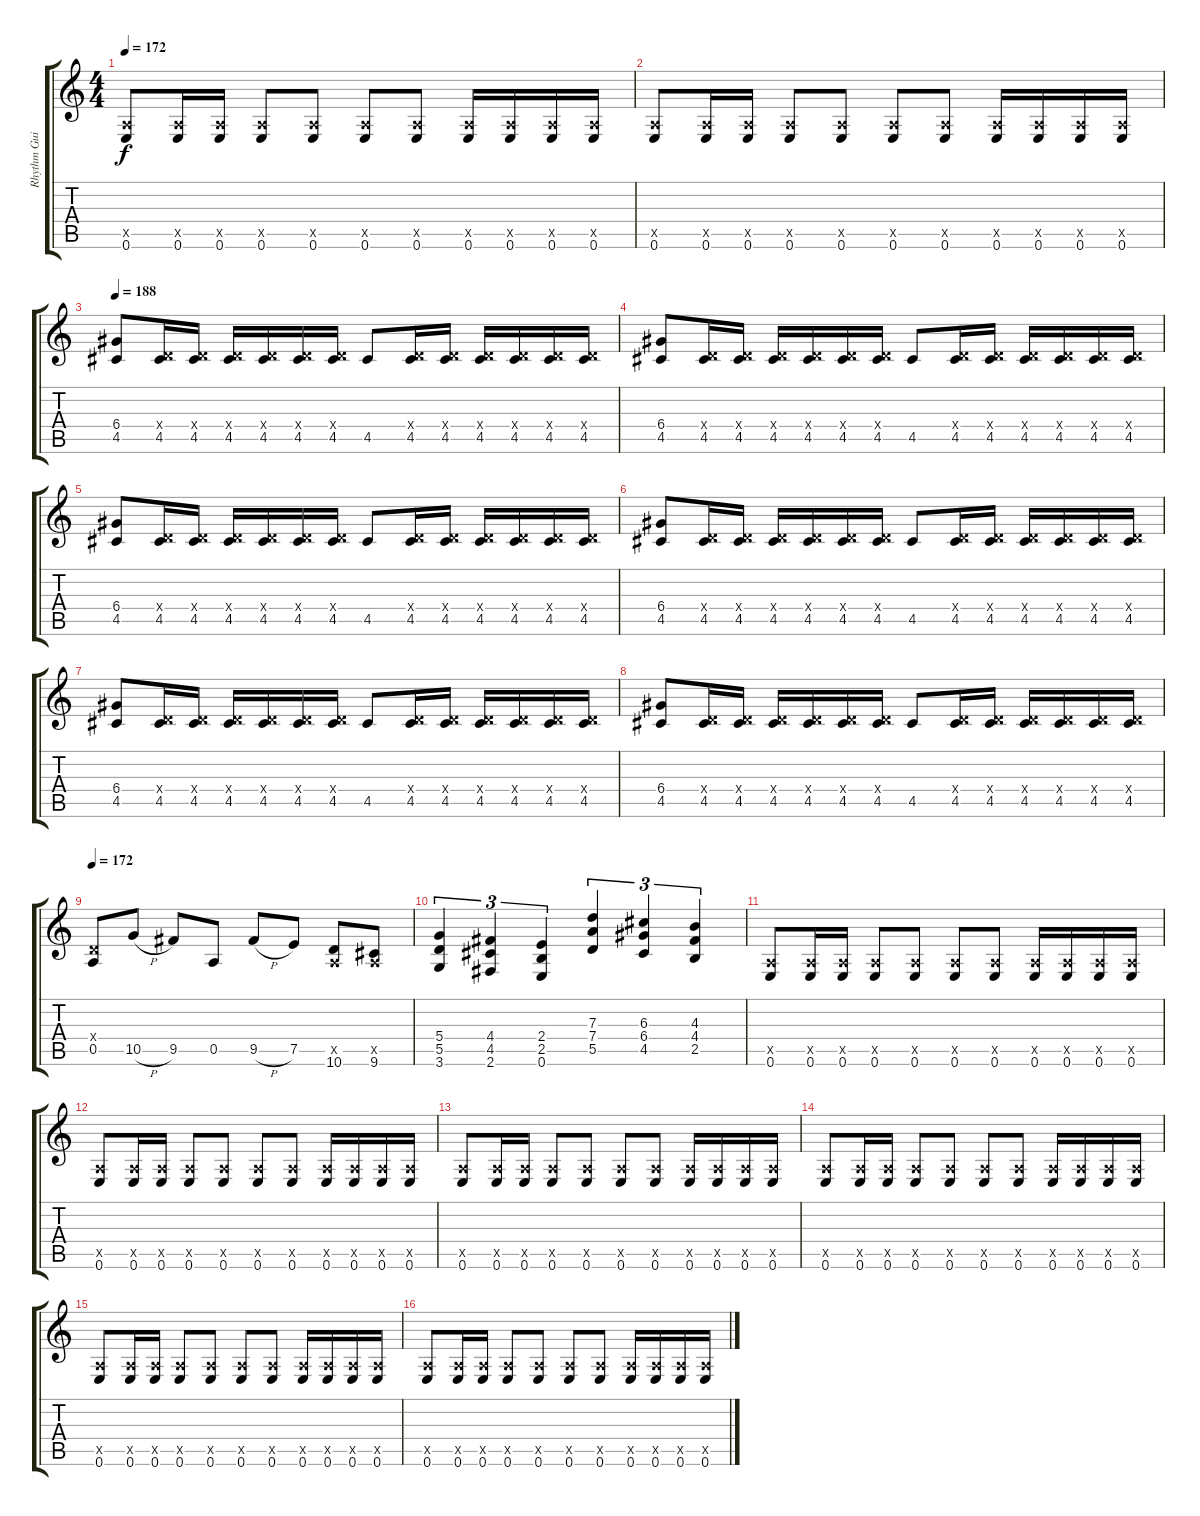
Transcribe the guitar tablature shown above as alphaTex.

\track ("Rhythm Guitar 1" "Rhythm Gui") {instrument distortionguitar}
\staff {score tabs}
\tuning (E4 B3 G3 D3 A2 E2) {hide}
\ts (4 4)
\tempo 172
\clef g2
\ks c
(0.5{x} 0.6).8{dy f} (0.5{x} 0.6).16 (0.5{x} 0.6).16 (0.5{x} 0.6).8 (0.5{x} 0.6).8 (0.5{x} 0.6).8 (0.5{x} 0.6).8 (0.5{x} 0.6).16 (0.5{x} 0.6).16 (0.5{x} 0.6).16 (0.5{x} 0.6).16 |
(0.5{x} 0.6).8 (0.5{x} 0.6).16 (0.5{x} 0.6).16 (0.5{x} 0.6).8 (0.5{x} 0.6).8 (0.5{x} 0.6).8 (0.5{x} 0.6).8 (0.5{x} 0.6).16 (0.5{x} 0.6).16 (0.5{x} 0.6).16 (0.5{x} 0.6).16 |
\tempo 188
(6.4 4.5).8 (0.4{x} 4.5).16 (0.4{x} 4.5).16 (0.4{x} 4.5).16 (0.4{x} 4.5).16 (0.4{x} 4.5).16 (0.4{x} 4.5).16 4.5.8 (0.4{x} 4.5).16 (0.4{x} 4.5).16 (0.4{x} 4.5).16 (0.4{x} 4.5).16 (0.4{x} 4.5).16 (0.4{x} 4.5).16 |
(6.4 4.5).8 (0.4{x} 4.5).16 (0.4{x} 4.5).16 (0.4{x} 4.5).16 (0.4{x} 4.5).16 (0.4{x} 4.5).16 (0.4{x} 4.5).16 4.5.8 (0.4{x} 4.5).16 (0.4{x} 4.5).16 (0.4{x} 4.5).16 (0.4{x} 4.5).16 (0.4{x} 4.5).16 (0.4{x} 4.5).16 |
(6.4 4.5).8 (0.4{x} 4.5).16 (0.4{x} 4.5).16 (0.4{x} 4.5).16 (0.4{x} 4.5).16 (0.4{x} 4.5).16 (0.4{x} 4.5).16 4.5.8 (0.4{x} 4.5).16 (0.4{x} 4.5).16 (0.4{x} 4.5).16 (0.4{x} 4.5).16 (0.4{x} 4.5).16 (0.4{x} 4.5).16 |
(6.4 4.5).8 (0.4{x} 4.5).16 (0.4{x} 4.5).16 (0.4{x} 4.5).16 (0.4{x} 4.5).16 (0.4{x} 4.5).16 (0.4{x} 4.5).16 4.5.8 (0.4{x} 4.5).16 (0.4{x} 4.5).16 (0.4{x} 4.5).16 (0.4{x} 4.5).16 (0.4{x} 4.5).16 (0.4{x} 4.5).16 |
(6.4 4.5).8 (0.4{x} 4.5).16 (0.4{x} 4.5).16 (0.4{x} 4.5).16 (0.4{x} 4.5).16 (0.4{x} 4.5).16 (0.4{x} 4.5).16 4.5.8 (0.4{x} 4.5).16 (0.4{x} 4.5).16 (0.4{x} 4.5).16 (0.4{x} 4.5).16 (0.4{x} 4.5).16 (0.4{x} 4.5).16 |
(6.4 4.5).8 (0.4{x} 4.5).16 (0.4{x} 4.5).16 (0.4{x} 4.5).16 (0.4{x} 4.5).16 (0.4{x} 4.5).16 (0.4{x} 4.5).16 4.5.8 (0.4{x} 4.5).16 (0.4{x} 4.5).16 (0.4{x} 4.5).16 (0.4{x} 4.5).16 (0.4{x} 4.5).16 (0.4{x} 4.5).16 |
\tempo 172
(0.4{x} 0.5).8 10.5{h}.8 9.5.8 0.5.8 9.5{h}.8 7.5.8 (0.5{x} 10.6).8 (0.5{x} 9.6).8 |
(5.4 5.5 3.6).4{tu (3 2)} (4.4 4.5 2.6).4{tu (3 2)} (2.4 2.5 0.6).4{tu (3 2)} (7.3 7.4 5.5).4{tu (3 2)} (6.3 6.4 4.5).4{tu (3 2)} (4.3 4.4 2.5).4{tu (3 2)} |
(0.5{x} 0.6).8 (0.5{x} 0.6).16 (0.5{x} 0.6).16 (0.5{x} 0.6).8 (0.5{x} 0.6).8 (0.5{x} 0.6).8 (0.5{x} 0.6).8 (0.5{x} 0.6).16 (0.5{x} 0.6).16 (0.5{x} 0.6).16 (0.5{x} 0.6).16 |
(0.5{x} 0.6).8 (0.5{x} 0.6).16 (0.5{x} 0.6).16 (0.5{x} 0.6).8 (0.5{x} 0.6).8 (0.5{x} 0.6).8 (0.5{x} 0.6).8 (0.5{x} 0.6).16 (0.5{x} 0.6).16 (0.5{x} 0.6).16 (0.5{x} 0.6).16 |
(0.5{x} 0.6).8 (0.5{x} 0.6).16 (0.5{x} 0.6).16 (0.5{x} 0.6).8 (0.5{x} 0.6).8 (0.5{x} 0.6).8 (0.5{x} 0.6).8 (0.5{x} 0.6).16 (0.5{x} 0.6).16 (0.5{x} 0.6).16 (0.5{x} 0.6).16 |
(0.5{x} 0.6).8 (0.5{x} 0.6).16 (0.5{x} 0.6).16 (0.5{x} 0.6).8 (0.5{x} 0.6).8 (0.5{x} 0.6).8 (0.5{x} 0.6).8 (0.5{x} 0.6).16 (0.5{x} 0.6).16 (0.5{x} 0.6).16 (0.5{x} 0.6).16 |
(0.5{x} 0.6).8 (0.5{x} 0.6).16 (0.5{x} 0.6).16 (0.5{x} 0.6).8 (0.5{x} 0.6).8 (0.5{x} 0.6).8 (0.5{x} 0.6).8 (0.5{x} 0.6).16 (0.5{x} 0.6).16 (0.5{x} 0.6).16 (0.5{x} 0.6).16 |
(0.5{x} 0.6).8 (0.5{x} 0.6).16 (0.5{x} 0.6).16 (0.5{x} 0.6).8 (0.5{x} 0.6).8 (0.5{x} 0.6).8 (0.5{x} 0.6).8 (0.5{x} 0.6).16 (0.5{x} 0.6).16 (0.5{x} 0.6).16 (0.5{x} 0.6).16
